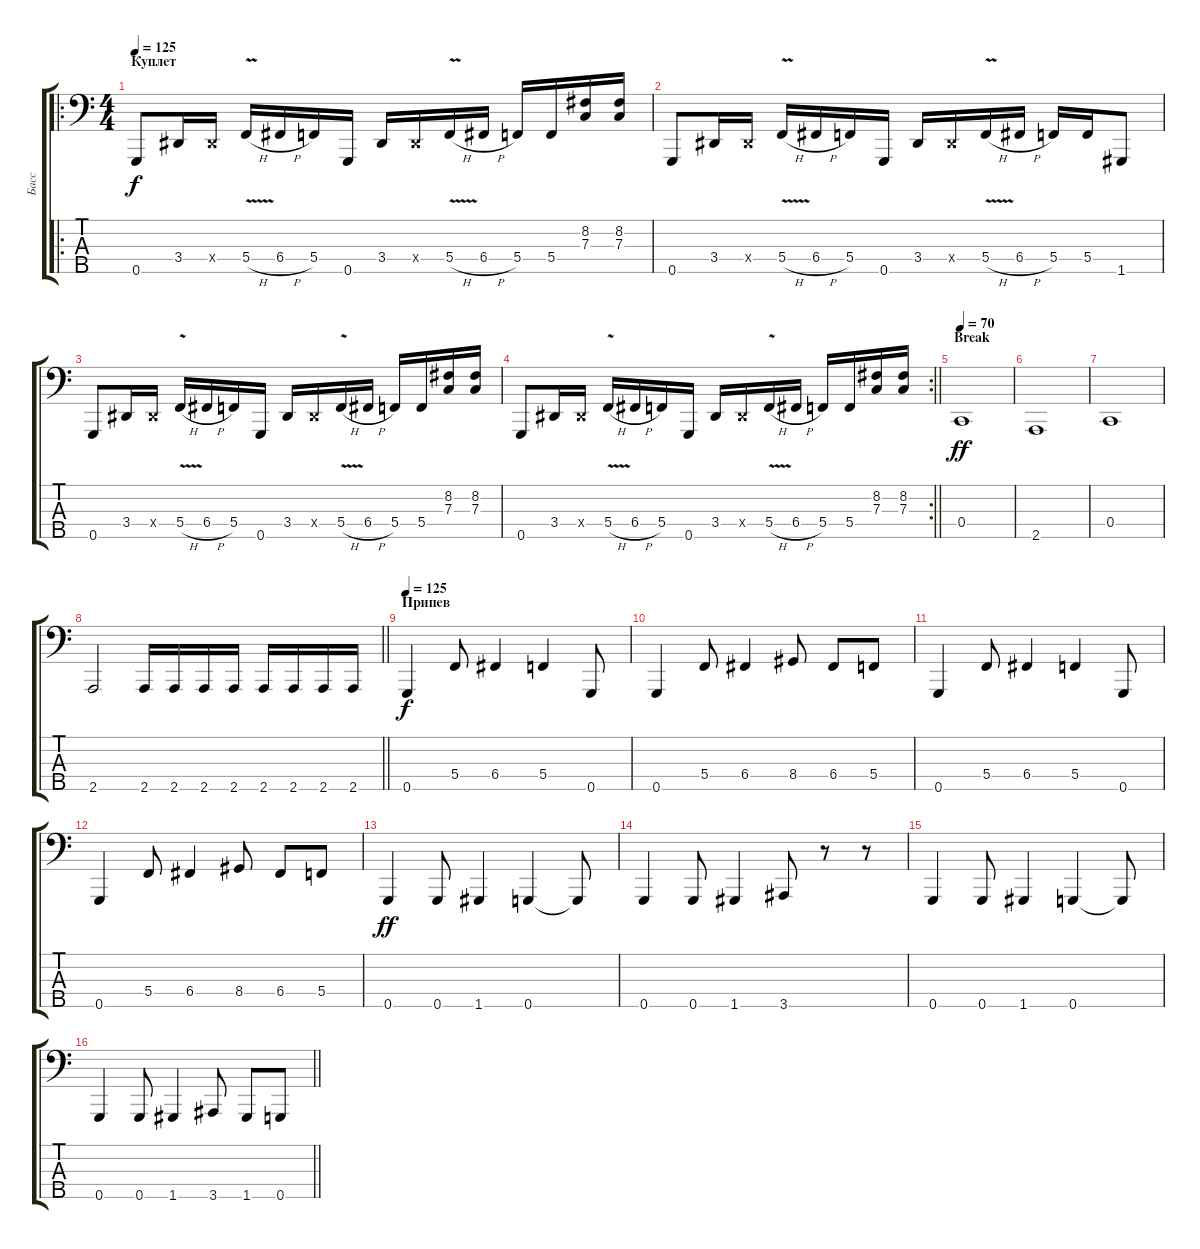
\track ("Басс" "Басс") {instrument slapbass1}
\staff {score tabs}
\tuning (Eb2 Bb1 F1 C1 G0) {hide}
\ro
\ts (4 4)
\section ("" "Куплет")
\tempo 125
\clef f4
\ks c
0.5.8{dy f} 3.4.16 3.4{x}.16 5.4{v h}.16 6.4{h}.16 5.4.16 0.5.16 3.4.16 3.4{x}.16 5.4{v h}.16 6.4{h}.16 5.4.16 5.4.16 (8.2 7.3).16 (8.2 7.3).16 |
0.5.8 3.4.16 3.4{x}.16 5.4{v h}.16 6.4{h}.16 5.4.16 0.5.16 3.4.16 3.4{x}.16 5.4{v h}.16 6.4{h}.16 5.4.16 5.4.16 1.5.8 |
0.5.8 3.4.16 3.4{x}.16 5.4{v h}.16 6.4{h}.16 5.4.16 0.5.16 3.4.16 3.4{x}.16 5.4{v h}.16 6.4{h}.16 5.4.16 5.4.16 (8.2 7.3).16 (8.2 7.3).16 |
\rc 2
\barLineRight lightlight
0.5.8 3.4.16 3.4{x}.16 5.4{v h}.16 6.4{h}.16 5.4.16 0.5.16 3.4.16 3.4{x}.16 5.4{v h}.16 6.4{h}.16 5.4.16 5.4.16 (8.2 7.3).16 (8.2 7.3).16 |
\section ("" "Break")
\tempo 70
0.4.1{dy ff} |
2.5.1 |
0.4.1 |
\barLineRight lightlight
2.5.2 2.5.16 2.5.16 2.5.16 2.5.16 2.5.16 2.5.16 2.5.16 2.5.16 |
\section ("" "Припев")
\tempo 125
0.5.4{dy f} 5.4.8 6.4.4 5.4.4 0.5.8 |
0.5.4 5.4.8 6.4.4 8.4.8 6.4.8 5.4.8 |
0.5.4 5.4.8 6.4.4 5.4.4 0.5.8 |
0.5.4 5.4.8 6.4.4 8.4.8 6.4.8 5.4.8 |
0.5.4{dy ff} 0.5.8 1.5.4 0.5.4 0.5{t}.8 |
0.5.4 0.5.8 1.5.4 3.5.8 r.8 r.8 |
0.5.4 0.5.8 1.5.4 0.5.4 0.5{t}.8 |
\barLineRight lightlight
0.5.4 0.5.8 1.5.4 3.5.8 1.5.8 0.5.8
